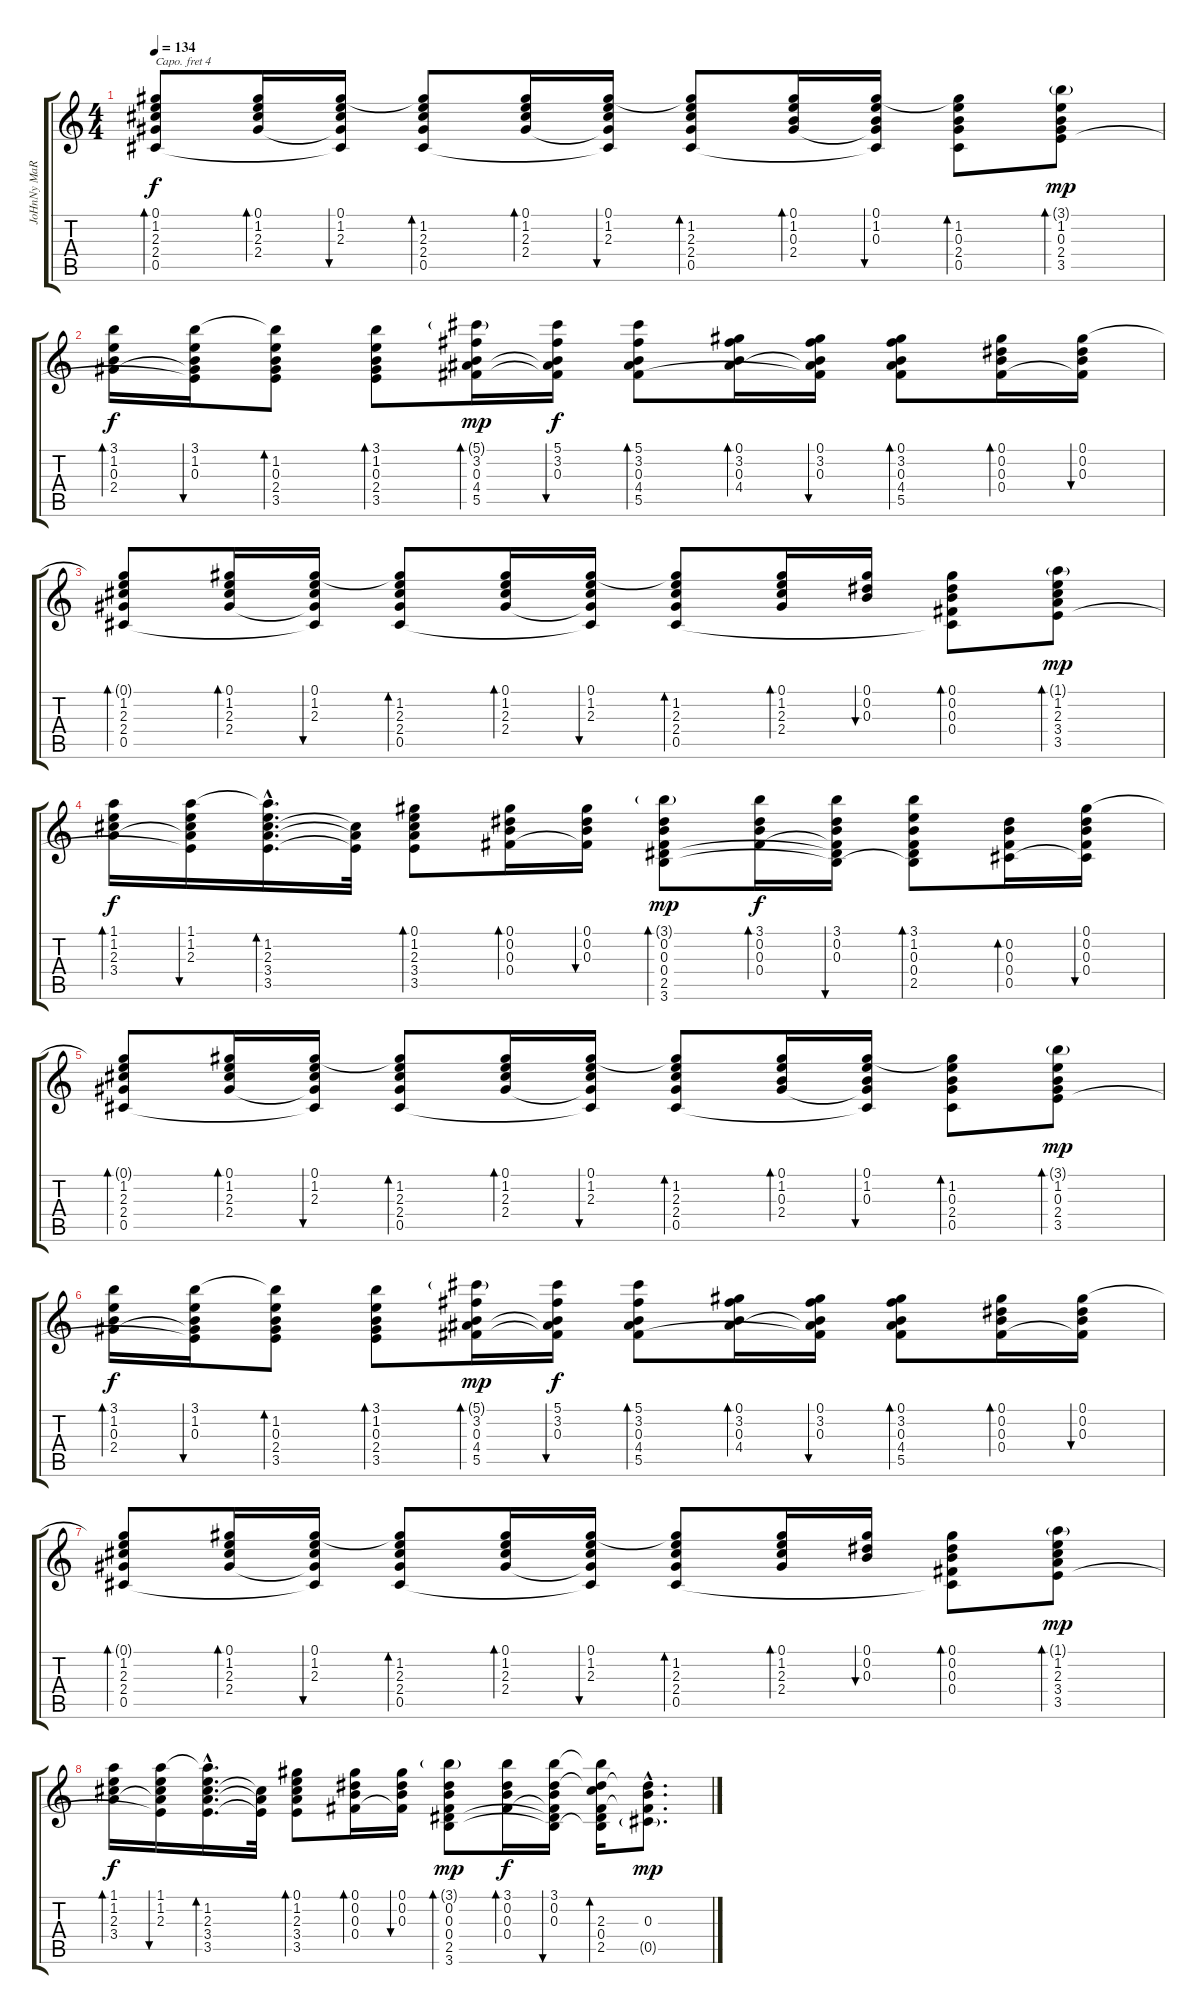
\track ("JoHnNy MaRr" "JoHnNy MaR") {instrument electricguitarclean}
\staff {score tabs}
\capo 4
\tuning (E4 B3 G3 D3 A2 E2) {hide}
\ts (4 4)
\tempo 134
\clef g2
\ks c
(0.1{t} 1.2 2.3 2.4 0.5).8{bd 30 dy f volume 16} (0.1 1.2 2.3 2.4).16{bd 30 volume 14} (0.1 1.2 2.3 2.4{t} 0.5{t}).16{bu 30} (0.1{t} 1.2 2.3 2.4 0.5).8{bd 30 volume 16} (0.1 1.2 2.3 2.4).16{bd 30 volume 14} (0.1 1.2 2.3 2.4{t} 0.5{t}).16{bu 30} (0.1{t} 1.2 2.3 2.4 0.5).8{bd 30 volume 16} (0.1 1.2 0.3 2.4).16{bd 30 volume 14} (0.1 1.2 0.3 2.4{t} 0.5{t}).16{bu 30} (0.1{t} 1.2 0.3 2.4 0.5).8{bd 30} (3.1{g} 1.2 0.3 2.4 3.5).8{bd 30 dy mp volume 16} |
(3.1 1.2 0.3 2.4).16{bd 30 dy f volume 14} (3.1 1.2 0.3 2.4{t} 3.5{t}).16{bu 30} (3.1{t} 1.2 0.3 2.4 3.5).8{bd 30} (3.1 1.2 0.3 2.4 3.5).8{bd 30 volume 15} (5.1{g} 3.2 0.3 4.4 5.5).16{bd 30 dy mp volume 14} (5.1 3.2 0.3 4.4{t} 5.5{t}).16{bu 30 dy f} (5.1 3.2 0.3 4.4 5.5).8{bd 30} (0.1 3.2 0.3 4.4).16{bd 30} (0.1 3.2 0.3 4.4{t} 5.5{t}).16{bu 30} (0.1 3.2 0.3 4.4 5.5).8{bd 30 volume 15} (0.1 0.2 0.3 0.4).16{bd 30 volume 14} (0.1 0.2 0.3 0.4{t}).16{bu 30} |
(0.1{t} 1.2 2.3 2.4 0.5).8{bd 30 volume 15} (0.1 1.2 2.3 2.4).16{bd 30 volume 14} (0.1 1.2 2.3 2.4{t} 0.5{t}).16{bu 30} (0.1{t} 1.2 2.3 2.4 0.5).8{bd 30 volume 16} (0.1 1.2 2.3 2.4).16{bd 30 volume 14} (0.1 1.2 2.3 2.4{t} 0.5{t}).16{bu 30} (0.1{t} 1.2 2.3 2.4 0.5).8{bd 30 volume 16} (0.1 1.2 2.3 2.4).16{bd 30 volume 14} (0.1 0.2 0.3).16{bu 30} (0.1 0.2 0.3 0.4 0.5{t}).8{bd 30} (1.1{g} 1.2 2.3 3.4 3.5).8{bd 30 dy mp volume 15} |
(1.1 1.2 2.3 3.4).16{bd 30 dy f volume 14} (1.1 1.2 2.3 3.4{t} 3.5{t}).16{bu 30} (1.1{hac t} 1.2{hac} 2.3{hac} 3.4{hac} 3.5{hac}).16{d bd 30} (2.3{t} 3.4{t} 3.5{t}).32 (0.1 1.2 2.3 3.4 3.5).8{bd 30 volume 15} (0.1 0.2 0.3 0.4).16{bd 30 volume 14} (0.1 0.2 0.3 0.4{t}).16{bu 30} (3.1{g} 0.2 0.3 0.4 2.5 3.6).8{bd 30 dy mp} (3.1 0.2 0.3 0.4).16{bd 30 dy f} (3.1 0.2 0.3 0.4{t} 2.5{t} 3.6{t}).16{bu 30} (3.1 1.2 0.3 0.4 2.5 3.6{t}).8{bd 30 volume 15} (0.2 0.3 0.4 0.5).16{bd 30 volume 14} (0.1 0.2 0.3 0.4 0.5{t}).16{bu 30} |
(0.1{t} 1.2 2.3 2.4 0.5).8{bd 30 volume 16} (0.1 1.2 2.3 2.4).16{bd 30 volume 14} (0.1 1.2 2.3 2.4{t} 0.5{t}).16{bu 30} (0.1{t} 1.2 2.3 2.4 0.5).8{bd 30 volume 16} (0.1 1.2 2.3 2.4).16{bd 30 volume 14} (0.1 1.2 2.3 2.4{t} 0.5{t}).16{bu 30} (0.1{t} 1.2 2.3 2.4 0.5).8{bd 30 volume 16} (0.1 1.2 0.3 2.4).16{bd 30 volume 14} (0.1 1.2 0.3 2.4{t} 0.5{t}).16{bu 30} (0.1{t} 1.2 0.3 2.4 0.5).8{bd 30} (3.1{g} 1.2 0.3 2.4 3.5).8{bd 30 dy mp volume 16} |
(3.1 1.2 0.3 2.4).16{bd 30 dy f volume 14} (3.1 1.2 0.3 2.4{t} 3.5{t}).16{bu 30} (3.1{t} 1.2 0.3 2.4 3.5).8{bd 30} (3.1 1.2 0.3 2.4 3.5).8{bd 30 volume 15} (5.1{g} 3.2 0.3 4.4 5.5).16{bd 30 dy mp volume 14} (5.1 3.2 0.3 4.4{t} 5.5{t}).16{bu 30 dy f} (5.1 3.2 0.3 4.4 5.5).8{bd 30} (0.1 3.2 0.3 4.4).16{bd 30} (0.1 3.2 0.3 4.4{t} 5.5{t}).16{bu 30} (0.1 3.2 0.3 4.4 5.5).8{bd 30 volume 15} (0.1 0.2 0.3 0.4).16{bd 30 volume 14} (0.1 0.2 0.3 0.4{t}).16{bu 30} |
(0.1{t} 1.2 2.3 2.4 0.5).8{bd 30 volume 15} (0.1 1.2 2.3 2.4).16{bd 30 volume 14} (0.1 1.2 2.3 2.4{t} 0.5{t}).16{bu 30} (0.1{t} 1.2 2.3 2.4 0.5).8{bd 30 volume 16} (0.1 1.2 2.3 2.4).16{bd 30 volume 14} (0.1 1.2 2.3 2.4{t} 0.5{t}).16{bu 30} (0.1{t} 1.2 2.3 2.4 0.5).8{bd 30 volume 16} (0.1 1.2 2.3 2.4).16{bd 30 volume 14} (0.1 0.2 0.3).16{bu 30} (0.1 0.2 0.3 0.4 0.5{t}).8{bd 30} (1.1{g} 1.2 2.3 3.4 3.5).8{bd 30 dy mp volume 15} |
(1.1 1.2 2.3 3.4).16{bd 30 dy f volume 14} (1.1 1.2 2.3 3.4{t} 3.5{t}).16{bu 30} (1.1{hac t} 1.2{hac} 2.3{hac} 3.4{hac} 3.5{hac}).16{d bd 30} (2.3{t} 3.4{t} 3.5{t}).32 (0.1 1.2 2.3 3.4 3.5).8{bd 30 volume 15} (0.1 0.2 0.3 0.4).16{bd 30 volume 14} (0.1 0.2 0.3 0.4{t}).16{bu 30} (3.1{g} 0.2 0.3 0.4 2.5 3.6).8{bd 30 dy mp} (3.1 0.2 0.3 0.4).16{bd 30 dy f} (3.1 0.2 0.3 0.4{t} 2.5{t} 3.6{t}).16{bu 30} (3.1{t} 0.2{t} 2.3 0.4 2.5 3.6{t}).16{bd 30 volume 15} (0.2{hac t} 0.3{hac} 0.4{hac t} 0.5{g hac}).8{d dy mp}
